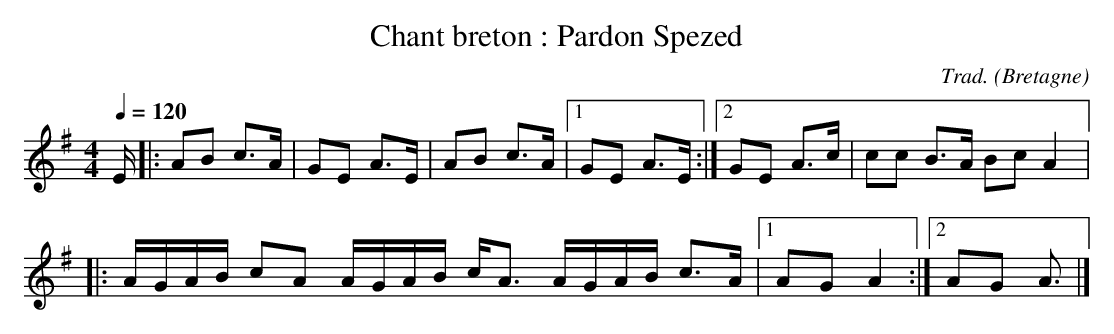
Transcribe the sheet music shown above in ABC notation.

X:1
T:Chant breton : Pardon Spezed
C:Trad.
O:Bretagne
M:4/4
L:1/8
Q:1/4=120
K:G
E/ |: AB c>A | GE A>E | AB c>A |1 GE A>E :|2 GE A>c | cc B>A Bc A2 |:
[L:1/16]
AGAB c2A2 AGAB cA3 AGAB c3A |1 A2G2 A4 :|2 A2G2 A3 |]
